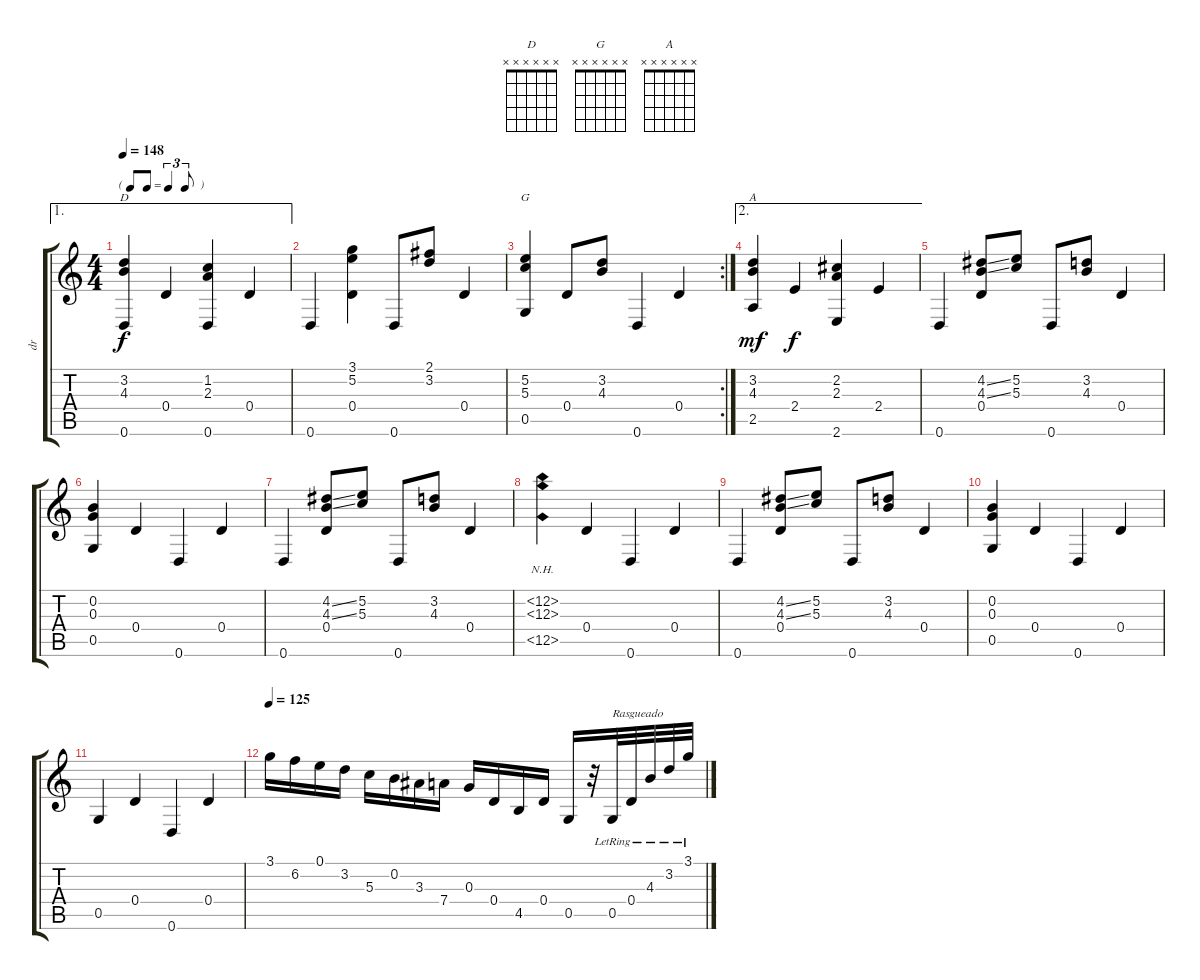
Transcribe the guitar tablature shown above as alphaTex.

\track ("dr" "dr") {instrument acousticguitarsteel}
\staff {score tabs}
\tuning (E4 B3 G3 D3 G2 D2) {hide}
\chord ("D" x x x x x x) {firstfret 0}
\chord ("G" x x x x x x) {firstfret 0}
\chord ("A" x x x x x x) {firstfret 0}
\ae 1
\ts (4 4)
\tf triplet8th
\tempo 148
\clef g2
\ks c
(3.2 4.3 0.6).4{ch "D" dy f} 0.4.4 (1.2 2.3 0.6).4 0.4.4 |
0.6.4 (3.1 5.2 0.4).4 0.6.8 (2.1 3.2).8 0.4.4 |
\rc 2
(5.2 5.3 0.5).4{ch "G"} 0.4.8 (3.2 4.3).8 0.6.4 0.4.4 |
\ae 2
(3.2 4.3 2.5).4{ch "A" dy mf} 2.4.4{dy f} (2.2 2.3 2.6).4 2.4.4 |
0.6.4 (4.2{ss} 4.3{ss} 0.4).8 (5.2 5.3).8 0.6.8 (3.2 4.3).8 0.4.4 |
(0.2 0.3 0.5).4 0.4.4 0.6.4 0.4.4 |
0.6.4 (4.2{ss} 4.3{ss} 0.4).8 (5.2 5.3).8 0.6.8 (3.2 4.3).8 0.4.4 |
(12.2{nh} 12.3{nh} 0.5{nh}).4 0.4.4 0.6.4 0.4.4 |
0.6.4 (4.2{ss} 4.3{ss} 0.4).8 (5.2 5.3).8 0.6.8 (3.2 4.3).8 0.4.4 |
(0.2 0.3 0.5).4 0.4.4 0.6.4 0.4.4 |
0.5.4 0.4.4 0.6.4 0.4.4 |
\tempo 125
3.1.16 6.2.16 0.1.16 3.2.16 5.3.16 0.2.16 3.3.16 7.4.16 0.3.16 0.4.16 4.5.16 0.4.16 0.5.16 r.32 0.5{lr}.32{txt "Rasgueado "} 0.4{lr}.32 4.3{lr}.32 3.2{lr}.32 3.1{lr}.32
